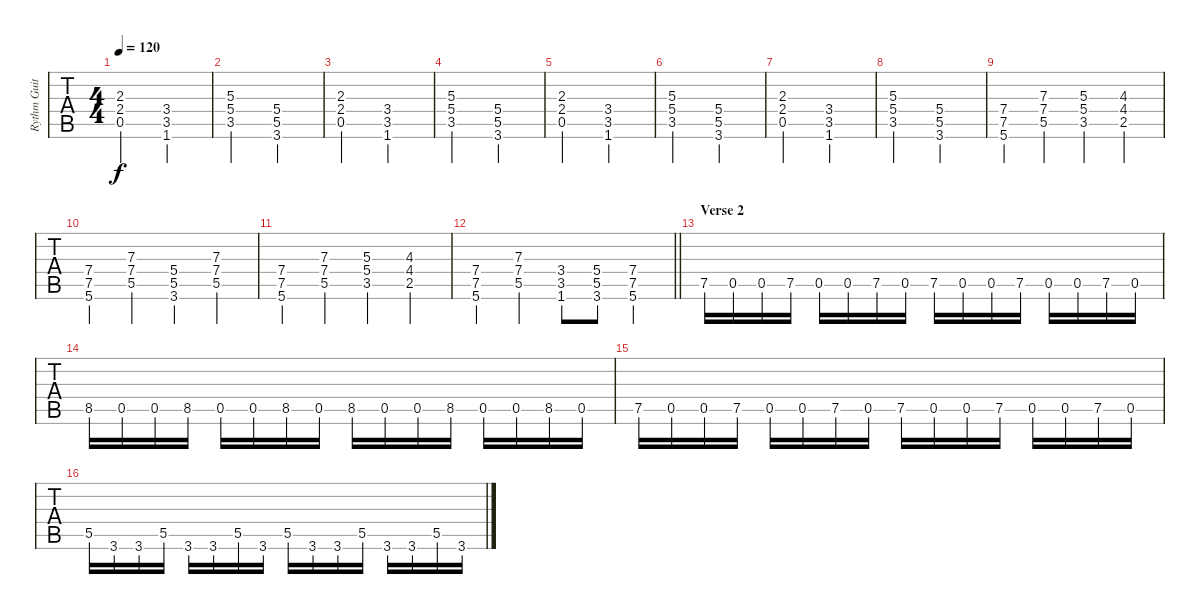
\track ("Rythm Guitar (Enrik Garcìa)" "Rythm Guit") {instrument distortionguitar}
\staff {tabs}
\tuning (Eb4 Bb3 Gb3 Db3 Ab2 Eb2) {hide}
\ts (4 4)
\tempo 120
\clef g2
\ks c
(2.3 2.4 0.5).2{dy f} (3.4 3.5 1.6).2 |
(5.3 5.4 3.5).2 (5.4 5.5 3.6).2 |
(2.3 2.4 0.5).2 (3.4 3.5 1.6).2 |
(5.3 5.4 3.5).2 (5.4 5.5 3.6).2 |
(2.3 2.4 0.5).2 (3.4 3.5 1.6).2 |
(5.3 5.4 3.5).2 (5.4 5.5 3.6).2 |
(2.3 2.4 0.5).2 (3.4 3.5 1.6).2 |
(5.3 5.4 3.5).2 (5.4 5.5 3.6).2 |
(7.4 7.5 5.6).4 (7.3 7.4 5.5).4 (5.3 5.4 3.5).4 (4.3 4.4 2.5).4 |
(7.4 7.5 5.6).4 (7.3 7.4 5.5).4 (5.4 5.5 3.6).4 (7.3 7.4 5.5).4 |
(7.4 7.5 5.6).4 (7.3 7.4 5.5).4 (5.3 5.4 3.5).4 (4.3 4.4 2.5).4 |
\barLineRight lightlight
(7.4 7.5 5.6).4 (7.3 7.4 5.5).4 (3.4 3.5 1.6).8 (5.4 5.5 3.6).8 (7.4 7.5 5.6).4 |
\section ("" "Verse 2")
7.5.16 0.5.16 0.5.16 7.5.16 0.5.16 0.5.16 7.5.16 0.5.16 7.5.16 0.5.16 0.5.16 7.5.16 0.5.16 0.5.16 7.5.16 0.5.16 |
8.5.16 0.5.16 0.5.16 8.5.16 0.5.16 0.5.16 8.5.16 0.5.16 8.5.16 0.5.16 0.5.16 8.5.16 0.5.16 0.5.16 8.5.16 0.5.16 |
7.5.16 0.5.16 0.5.16 7.5.16 0.5.16 0.5.16 7.5.16 0.5.16 7.5.16 0.5.16 0.5.16 7.5.16 0.5.16 0.5.16 7.5.16 0.5.16 |
5.5.16 3.6.16 3.6.16 5.5.16 3.6.16 3.6.16 5.5.16 3.6.16 5.5.16 3.6.16 3.6.16 5.5.16 3.6.16 3.6.16 5.5.16 3.6.16
